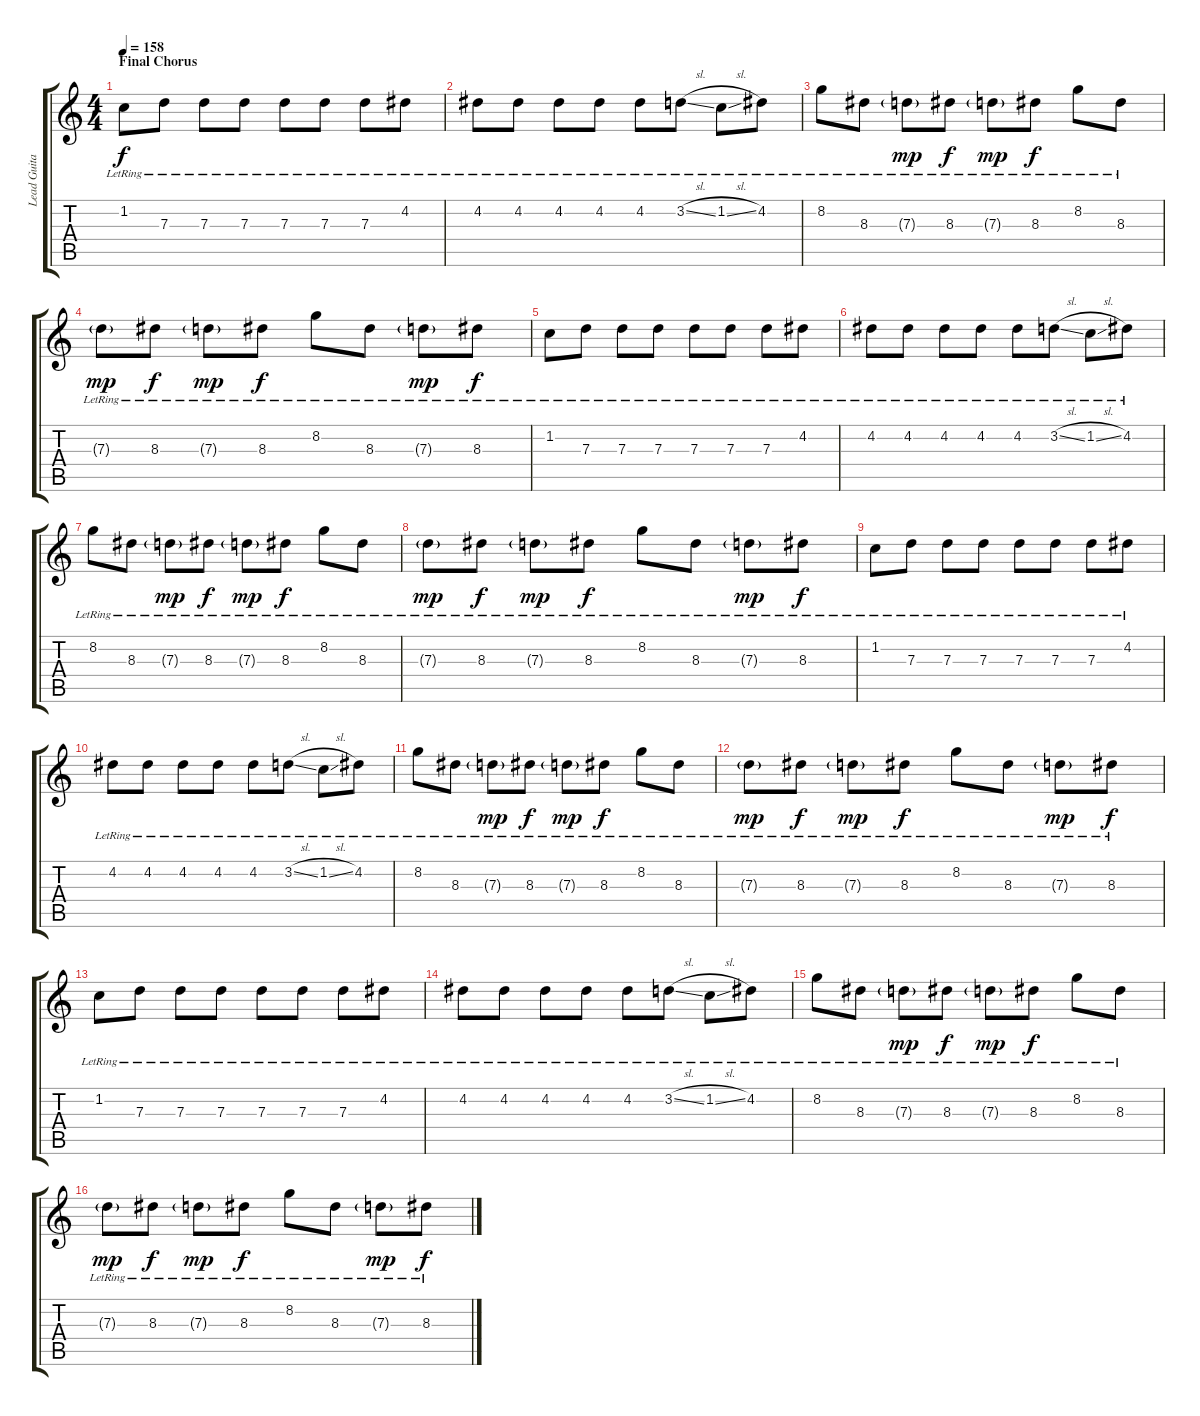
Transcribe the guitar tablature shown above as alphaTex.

\track ("Lead Guitar" "Lead Guita") {instrument overdrivenguitar}
\staff {score tabs}
\tuning (E4 B3 G3 D3 A2 D2) {hide}
\ts (4 4)
\section ("" "Final Chorus")
\tempo 158
\clef g2
\ks c
1.2{lr}.8{dy f volume 14 balance 8} 7.3{lr}.8 7.3{lr}.8 7.3{lr}.8 7.3{lr}.8 7.3{lr}.8 7.3{lr}.8 4.2{lr}.8 |
4.2{lr}.8 4.2{lr}.8 4.2{lr}.8 4.2{lr}.8 4.2{lr}.8 3.2{sl lr}.8 1.2{sl lr}.8 4.2{lr}.8 |
8.2{lr}.8 8.3{lr}.8 7.3{g lr}.8{dy mp} 8.3{lr}.8{dy f} 7.3{g lr}.8{dy mp} 8.3{lr}.8{dy f} 8.2{lr}.8 8.3{lr}.8 |
7.3{g lr}.8{dy mp} 8.3{lr}.8{dy f} 7.3{g lr}.8{dy mp} 8.3{lr}.8{dy f} 8.2{lr}.8 8.3{lr}.8 7.3{g lr}.8{dy mp} 8.3{lr}.8{dy f} |
1.2{lr}.8 7.3{lr}.8 7.3{lr}.8 7.3{lr}.8 7.3{lr}.8 7.3{lr}.8 7.3{lr}.8 4.2{lr}.8 |
4.2{lr}.8 4.2{lr}.8 4.2{lr}.8 4.2{lr}.8 4.2{lr}.8 3.2{sl lr}.8 1.2{sl lr}.8 4.2{lr}.8 |
8.2{lr}.8 8.3{lr}.8 7.3{g lr}.8{dy mp} 8.3{lr}.8{dy f} 7.3{g lr}.8{dy mp} 8.3{lr}.8{dy f} 8.2{lr}.8 8.3{lr}.8 |
7.3{g lr}.8{dy mp} 8.3{lr}.8{dy f} 7.3{g lr}.8{dy mp} 8.3{lr}.8{dy f} 8.2{lr}.8 8.3{lr}.8 7.3{g lr}.8{dy mp} 8.3{lr}.8{dy f} |
1.2{lr}.8 7.3{lr}.8 7.3{lr}.8 7.3{lr}.8 7.3{lr}.8 7.3{lr}.8 7.3{lr}.8 4.2{lr}.8 |
4.2{lr}.8 4.2{lr}.8 4.2{lr}.8 4.2{lr}.8 4.2{lr}.8 3.2{sl lr}.8 1.2{sl lr}.8 4.2{lr}.8 |
8.2{lr}.8 8.3{lr}.8 7.3{g lr}.8{dy mp} 8.3{lr}.8{dy f} 7.3{g lr}.8{dy mp} 8.3{lr}.8{dy f} 8.2{lr}.8 8.3{lr}.8 |
7.3{g lr}.8{dy mp} 8.3{lr}.8{dy f} 7.3{g lr}.8{dy mp} 8.3{lr}.8{dy f} 8.2{lr}.8 8.3{lr}.8 7.3{g lr}.8{dy mp} 8.3{lr}.8{dy f} |
1.2{lr}.8 7.3{lr}.8 7.3{lr}.8 7.3{lr}.8 7.3{lr}.8 7.3{lr}.8 7.3{lr}.8 4.2{lr}.8 |
4.2{lr}.8 4.2{lr}.8 4.2{lr}.8 4.2{lr}.8 4.2{lr}.8 3.2{sl lr}.8 1.2{sl lr}.8 4.2{lr}.8 |
8.2{lr}.8 8.3{lr}.8 7.3{g lr}.8{dy mp} 8.3{lr}.8{dy f} 7.3{g lr}.8{dy mp} 8.3{lr}.8{dy f} 8.2{lr}.8 8.3{lr}.8 |
7.3{g lr}.8{dy mp} 8.3{lr}.8{dy f} 7.3{g lr}.8{dy mp} 8.3{lr}.8{dy f} 8.2{lr}.8 8.3{lr}.8 7.3{g lr}.8{dy mp} 8.3{lr}.8{dy f}
